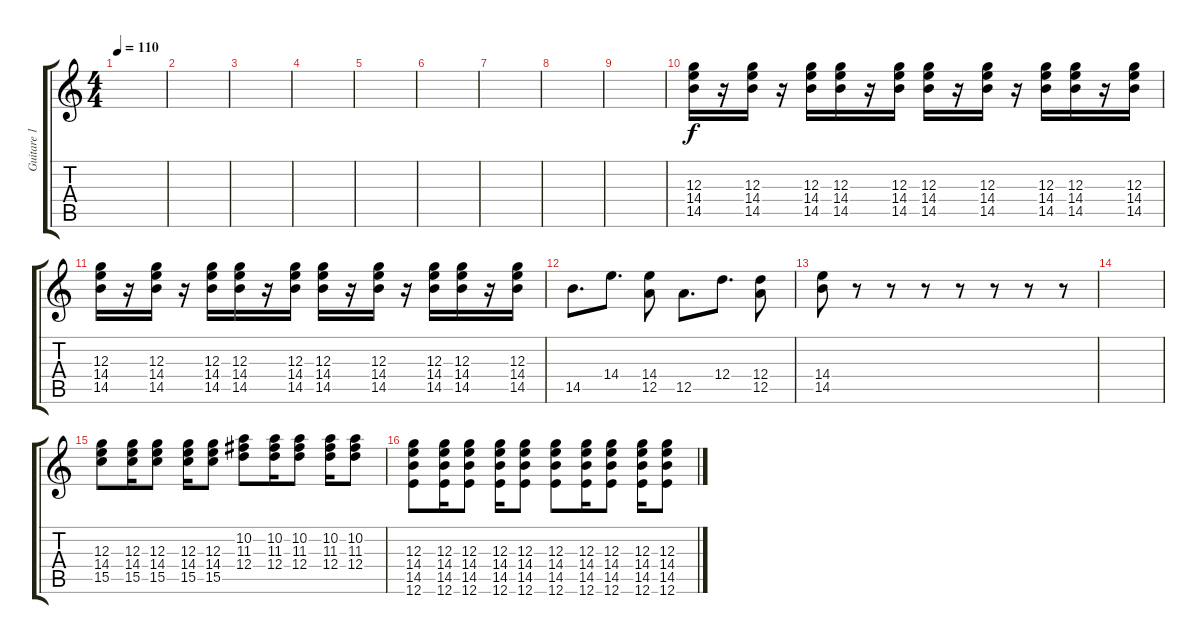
\track ("Guitare 1" "Guitare 1") {instrument overdrivenguitar}
\staff {score tabs}
\tuning (E4 B3 G3 D3 A2 E2) {hide}
\ts (4 4)
\tempo 110
\clef g2
\ks c
|
|
|
|
|
|
|
|
|
(12.3 14.4 14.5).16 r.16 (12.3 14.4 14.5).16 r.16 (12.3 14.4 14.5).16 (12.3 14.4 14.5).16 r.16 (12.3 14.4 14.5).16 (12.3 14.4 14.5).16 r.16 (12.3 14.4 14.5).16 r.16 (12.3 14.4 14.5).16 (12.3 14.4 14.5).16 r.16 (12.3 14.4 14.5).16 |
(12.3 14.4 14.5).16 r.16 (12.3 14.4 14.5).16 r.16 (12.3 14.4 14.5).16 (12.3 14.4 14.5).16 r.16 (12.3 14.4 14.5).16 (12.3 14.4 14.5).16 r.16 (12.3 14.4 14.5).16 r.16 (12.3 14.4 14.5).16 (12.3 14.4 14.5).16 r.16 (12.3 14.4 14.5).16 |
14.5.8{d} 14.4.8{d} (14.4 12.5).8 12.5.8{d} 12.4.8{d} (12.4 12.5).8 |
(14.4 14.5).8 r.8 r.8 r.8 r.8 r.8 r.8 r.8 |
|
(12.3 14.4 15.5).8 (12.3 14.4 15.5).16 (12.3 14.4 15.5).8 (12.3 14.4 15.5).16 (12.3 14.4 15.5).8 (10.2 11.3 12.4).8 (10.2 11.3 12.4).16 (10.2 11.3 12.4).8 (10.2 11.3 12.4).16 (10.2 11.3 12.4).8 |
(12.3 14.4 14.5 12.6).8 (12.3 14.4 14.5 12.6).16 (12.3 14.4 14.5 12.6).8 (12.3 14.4 14.5 12.6).16 (12.3 14.4 14.5 12.6).8 (12.3 14.4 14.5 12.6).8 (12.3 14.4 14.5 12.6).16 (12.3 14.4 14.5 12.6).8 (12.3 14.4 14.5 12.6).16 (12.3 14.4 14.5 12.6).8
